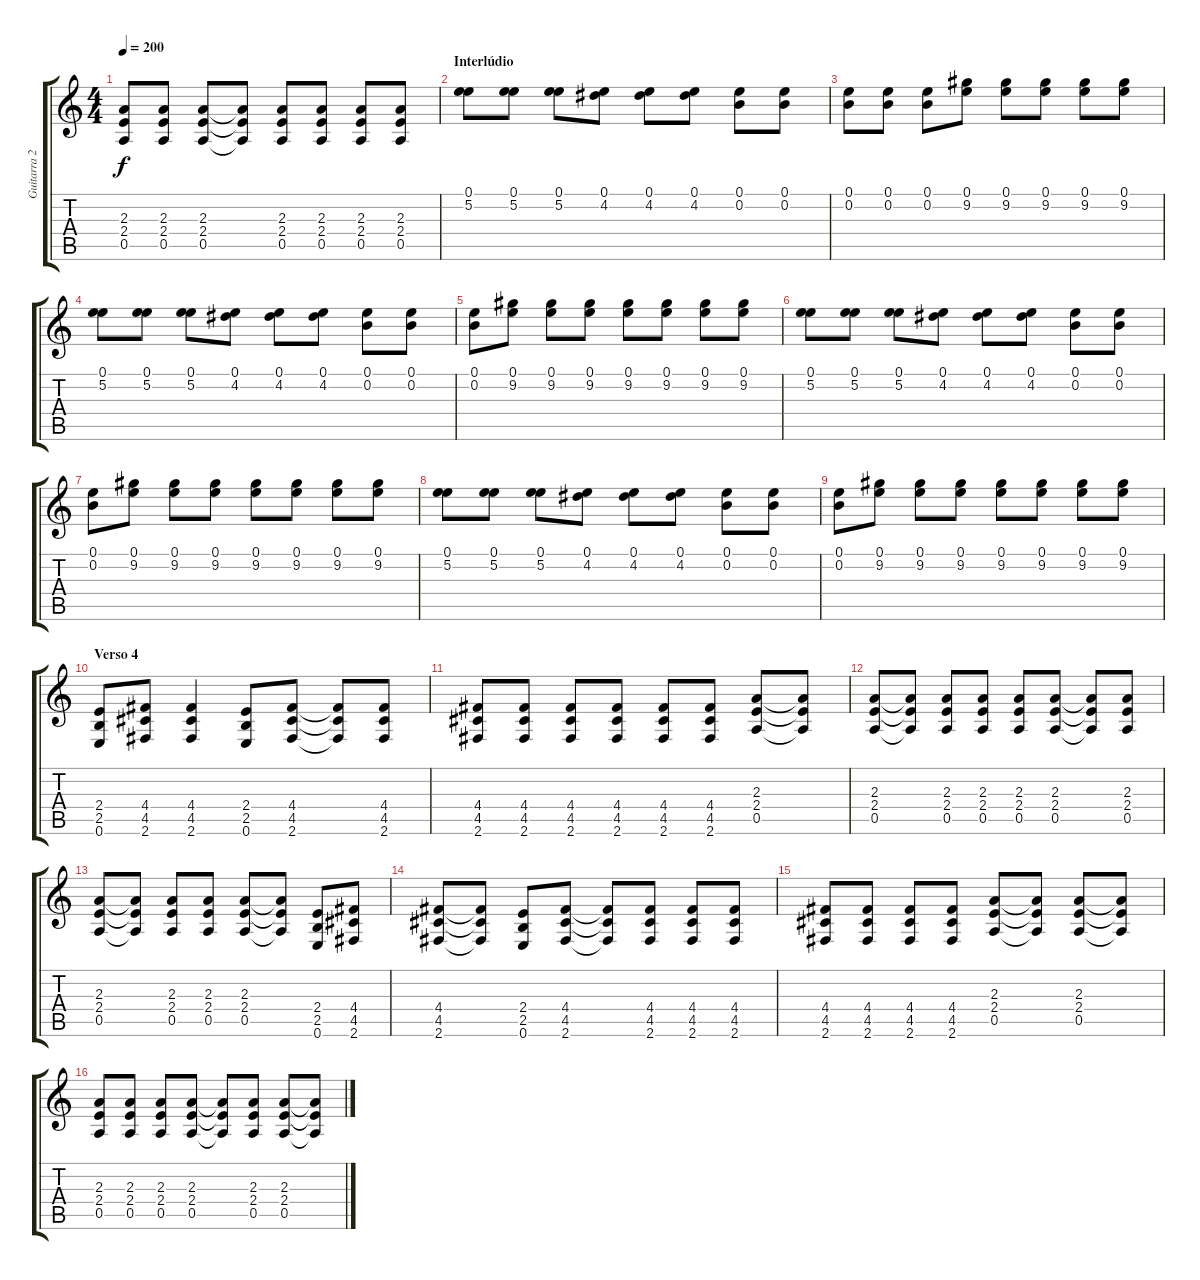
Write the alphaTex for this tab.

\track ("Guitarra 2 | Hóspede" "Guitarra 2") {instrument overdrivenguitar}
\staff {score tabs}
\tuning (E4 B3 G3 D3 A2 E2) {hide}
\ts (4 4)
\tempo 200
\clef g2
\ks c
(2.3{t} 2.4{t} 0.5{t}).8{dy f} (2.3 2.4 0.5).8 (2.3 2.4 0.5).8 (2.3{t} 2.4{t} 0.5{t}).8 (2.3 2.4 0.5).8 (2.3 2.4 0.5).8 (2.3 2.4 0.5).8 (2.3 2.4 0.5).8 |
\section ("" "Interlúdio")
(0.1 5.2).8 (0.1 5.2).8 (0.1 5.2).8 (0.1 4.2).8 (0.1 4.2).8 (0.1 4.2).8 (0.1 0.2).8 (0.1 0.2).8 |
(0.1 0.2).8 (0.1 0.2).8 (0.1 0.2).8 (0.1 9.2).8 (0.1 9.2).8 (0.1 9.2).8 (0.1 9.2).8 (0.1 9.2).8 |
(0.1 5.2).8 (0.1 5.2).8 (0.1 5.2).8 (0.1 4.2).8 (0.1 4.2).8 (0.1 4.2).8 (0.1 0.2).8 (0.1 0.2).8 |
(0.1 0.2).8 (0.1 9.2).8 (0.1 9.2).8 (0.1 9.2).8 (0.1 9.2).8 (0.1 9.2).8 (0.1 9.2).8 (0.1 9.2).8 |
(0.1 5.2).8 (0.1 5.2).8 (0.1 5.2).8 (0.1 4.2).8 (0.1 4.2).8 (0.1 4.2).8 (0.1 0.2).8 (0.1 0.2).8 |
(0.1 0.2).8 (0.1 9.2).8 (0.1 9.2).8 (0.1 9.2).8 (0.1 9.2).8 (0.1 9.2).8 (0.1 9.2).8 (0.1 9.2).8 |
(0.1 5.2).8 (0.1 5.2).8 (0.1 5.2).8 (0.1 4.2).8 (0.1 4.2).8 (0.1 4.2).8 (0.1 0.2).8 (0.1 0.2).8 |
(0.1 0.2).8 (0.1 9.2).8 (0.1 9.2).8 (0.1 9.2).8 (0.1 9.2).8 (0.1 9.2).8 (0.1 9.2).8 (0.1 9.2).8 |
\section ("" "Verso 4")
(2.4 2.5 0.6).8 (4.4 4.5 2.6).8 (4.4 4.5 2.6).4 (2.4 2.5 0.6).8 (4.4 4.5 2.6).8 (4.4{t} 4.5{t} 2.6{t}).8 (4.4 4.5 2.6).8 |
(4.4 4.5 2.6).8 (4.4 4.5 2.6).8 (4.4 4.5 2.6).8 (4.4 4.5 2.6).8 (4.4 4.5 2.6).8 (4.4 4.5 2.6).8 (2.3 2.4 0.5).8 (2.3{t} 2.4{t} 0.5{t}).8 |
(2.3 2.4 0.5).8 (2.3{t} 2.4{t} 0.5{t}).8 (2.3 2.4 0.5).8 (2.3 2.4 0.5).8 (2.3 2.4 0.5).8 (2.3 2.4 0.5).8 (2.3{t} 2.4{t} 0.5{t}).8 (2.3 2.4 0.5).8 |
(2.3 2.4 0.5).8 (2.3{t} 2.4{t} 0.5{t}).8 (2.3 2.4 0.5).8 (2.3 2.4 0.5).8 (2.3 2.4 0.5).8 (2.3{t} 2.4{t} 0.5{t}).8 (2.4 2.5 0.6).8 (4.4 4.5 2.6).8 |
(4.4 4.5 2.6).8 (4.4{t} 4.5{t} 2.6{t}).8 (2.4 2.5 0.6).8 (4.4 4.5 2.6).8 (4.4{t} 4.5{t} 2.6{t}).8 (4.4 4.5 2.6).8 (4.4 4.5 2.6).8 (4.4 4.5 2.6).8 |
(4.4 4.5 2.6).8 (4.4 4.5 2.6).8 (4.4 4.5 2.6).8 (4.4 4.5 2.6).8 (2.3 2.4 0.5).8 (2.3{t} 2.4{t} 0.5{t}).8 (2.3 2.4 0.5).8 (2.3{t} 2.4{t} 0.5{t}).8 |
(2.3 2.4 0.5).8 (2.3 2.4 0.5).8 (2.3 2.4 0.5).8 (2.3 2.4 0.5).8 (2.3{t} 2.4{t} 0.5{t}).8 (2.3 2.4 0.5).8 (2.3 2.4 0.5).8 (2.3{t} 2.4{t} 0.5{t}).8
